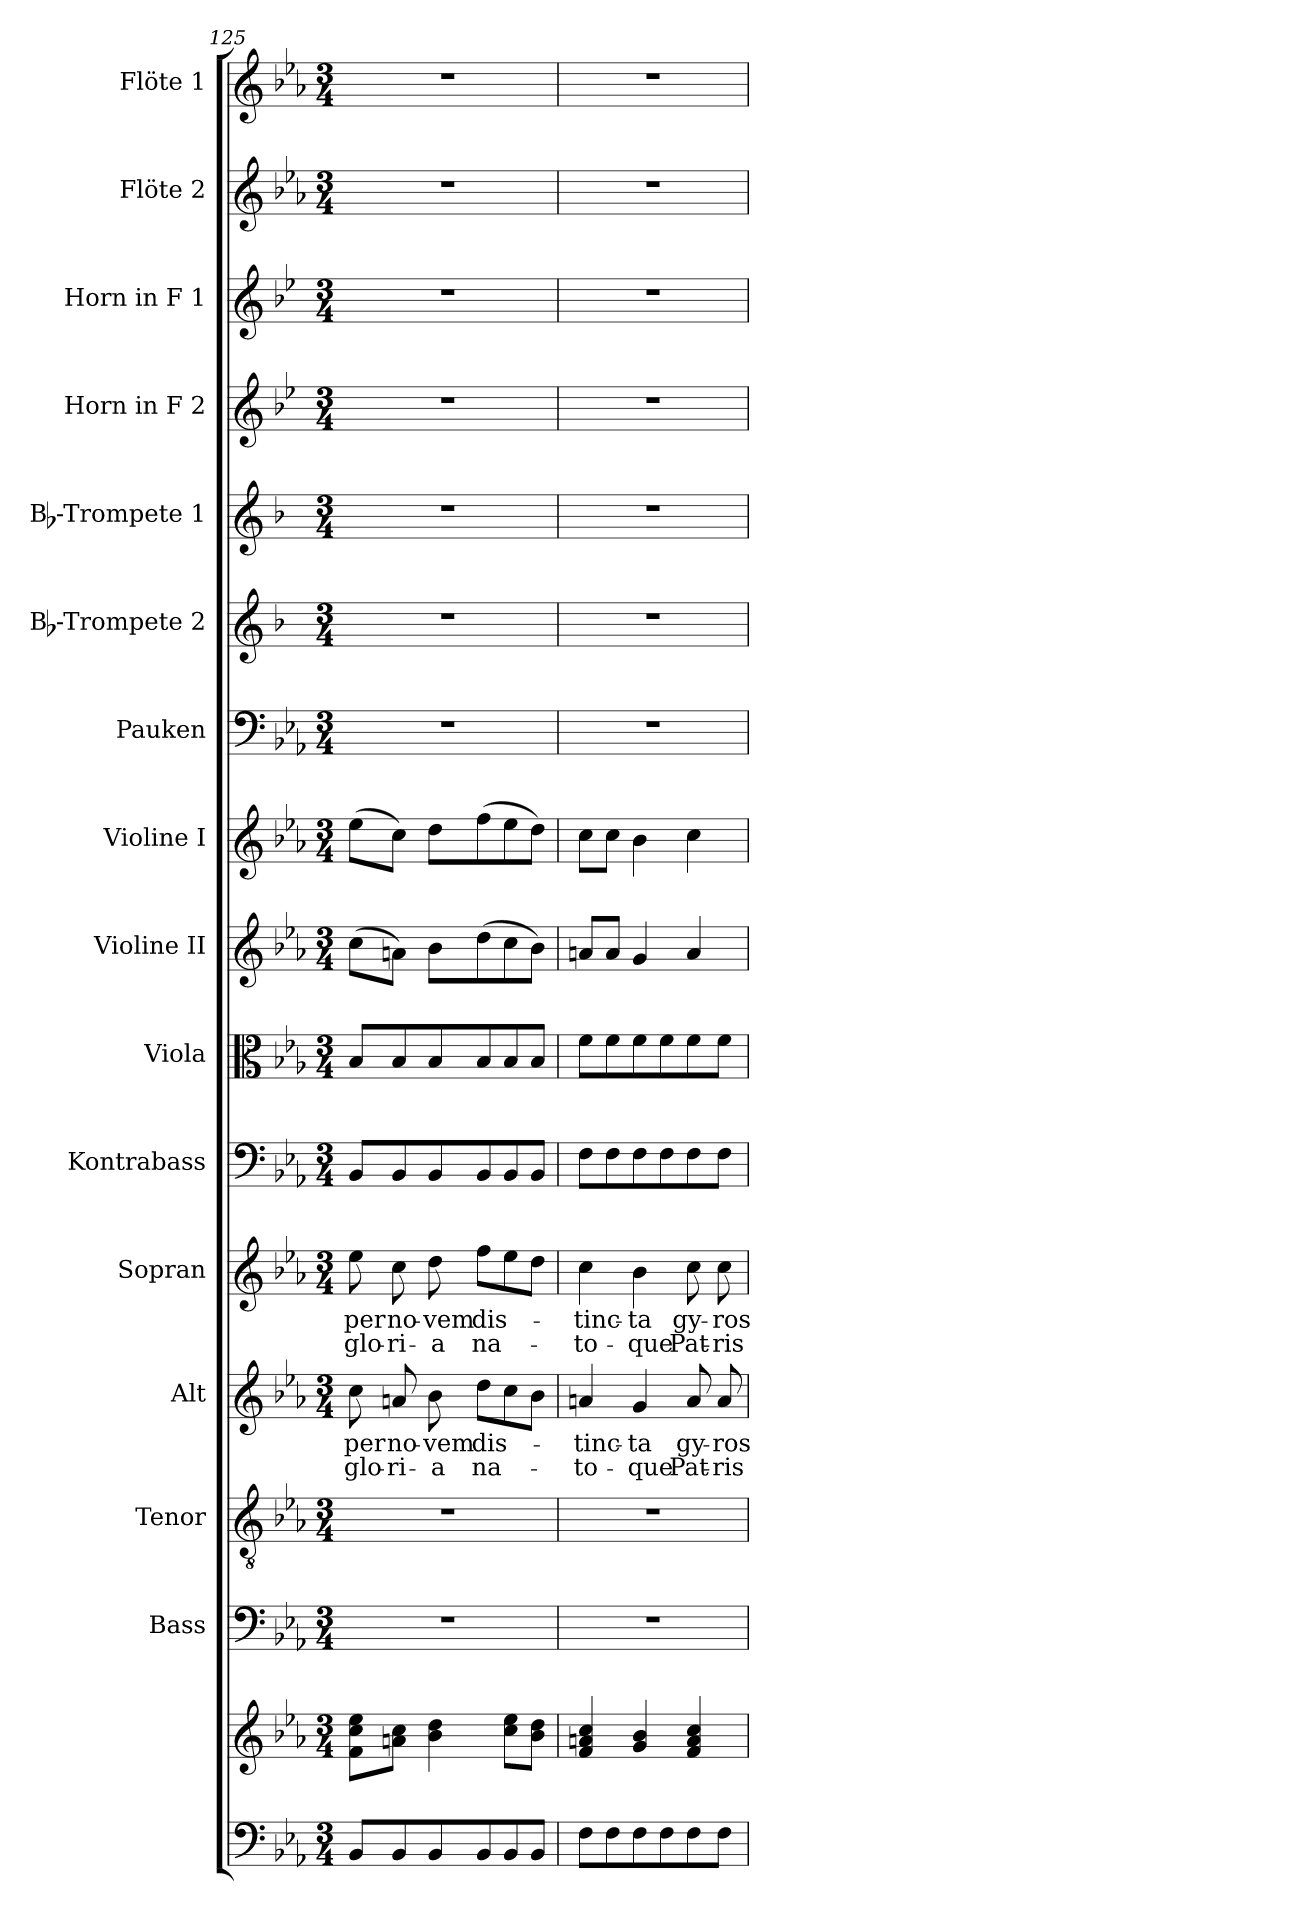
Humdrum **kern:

**kern	**kern	**kern	**kern	**kern	**text	**text	**kern	**text	**text	**kern	**kern	**kern	**kern	**kern	**kern	**kern	**kern	**kern	**kern	**kern
*part16	*part16	*part15	*part14	*part13	*part13	*part13	*part12	*part12	*part12	*part11	*part10	*part9	*part8	*part7	*part6	*part5	*part4	*part3	*part2	*part1
*staff17	*staff16	*staff15	*staff14	*staff13	*staff13	*staff13	*staff12	*staff12	*staff12	*staff11	*staff10	*staff9	*staff8	*staff7	*staff6	*staff5	*staff4	*staff3	*staff2	*staff1
*	*	*I"Bass	*I"Tenor	*I"Alt	*	*	*I"Sopran	*	*	*I"Kontrabass	*I"Viola	*I"Violine II	*I"Violine I	*I"Pauken	*I"Bb-Trompete 2	*I"Bb-Trompete 1	*I"Horn in F 2	*I"Horn in F 1	*I"Flöte 2	*I"Flöte 1
*	*	*I'B.	*I'T.	*I'A.	*	*	*I'S.	*	*	*I'Kb.	*I'Vla.	*I'Vl. II	*I'Vl. I	*I'Pk.	*I'Bb Trp. 2	*I'Bb Trp. 1	*	*	*I'Fl. 2	*I'Fl. 1
!!LO:PB:g=z
*clefF4	*clefG2	*clefF4	*clefGv2	*clefG2	*	*	*clefG2	*	*	*clefF4	*clefC3	*clefG2	*clefG2	*clefF4	*clefG2	*clefG2	*clefG2	*clefG2	*clefG2	*clefG2
*	*	*	*	*	*	*	*	*	*	*ITrd7c12	*	*	*	*	*ITrd1c2	*ITrd1c2	*ITrd4c7	*ITrd4c7	*	*
*k[b-e-a-]	*k[b-e-a-]	*k[b-e-a-]	*k[b-e-a-]	*k[b-e-a-]	*	*	*k[b-e-a-]	*	*	*k[b-e-a-]	*k[b-e-a-]	*k[b-e-a-]	*k[b-e-a-]	*k[b-e-a-]	*k[b-e-a-]	*k[b-e-a-]	*k[b-e-a-]	*k[b-e-a-]	*k[b-e-a-]	*k[b-e-a-]
*E-:	*E-:	*E-:	*E-:	*E-:	*	*	*E-:	*	*	*E-:	*E-:	*E-:	*E-:	*E-:	*E-:	*E-:	*E-:	*E-:	*E-:	*E-:
*M3/4	*M3/4	*M3/4	*M3/4	*M3/4	*	*	*M3/4	*	*	*M3/4	*M3/4	*M3/4	*M3/4	*M3/4	*M3/4	*M3/4	*M3/4	*M3/4	*M3/4	*M3/4
=125	=125	=125	=125	=125	=125	=125	=125	=125	=125	=125	=125	=125	=125	=125	=125	=125	=125	=125	=125	=125
!	!	!	!	!	!LO:LY:b	!LO:LY:b	!	!LO:LY:b	!LO:LY:b	!	!	!	!	!	!	!	!	!	!	!
8BB-/L	8f\ 8cc\ 8ee-\L	2.r	2.r	8cc\	per	glo-	8ee-\	per	glo-	8BBB-/L	8B-/L	(>8cc\L	(>8ee-\L	2.r	2.r	2.r	2.r	2.r	2.r	2.r
!	!	!	!	!	!LO:LY:b	!LO:LY:b	!	!LO:LY:b	!LO:LY:b	!	!	!	!	!	!	!	!	!	!	!
8BB-/	8an\ 8cc\J	.	.	8an/	no-	-ri-	8cc\	no-	-ri-	8BBB-/	8B-/	8an\J)	8cc\J)	.	.	.	.	.	.	.
!	!	!	!	!	!LO:LY:b	!LO:LY:b	!	!LO:LY:b	!LO:LY:b	!	!	!	!	!	!	!	!	!	!	!
8BB-/	4b-\ 4dd\	.	.	8b-\	-vem	-a	8dd\	-vem	-a	8BBB-/	8B-/	8b-\L	8dd\L	.	.	.	.	.	.	.
!	!	!	!	!	!LO:LY:b	!LO:LY:b	!	!LO:LY:b	!LO:LY:b	!	!	!	!	!	!	!	!	!	!	!
8BB-/	.	.	.	8dd\L	dis-	na-	8ff\L	dis-	na-	8BBB-/	8B-/	(>8dd\	(>8ff\	.	.	.	.	.	.	.
8BB-/	8cc\ 8ee-\L	.	.	8cc\	.	.	8ee-\	.	.	8BBB-/	8B-/	8cc\	8ee-\	.	.	.	.	.	.	.
8BB-/J	8b-\ 8dd\J	.	.	8b-\J	.	.	8dd\J	.	.	8BBB-/J	8B-/J	8b-\J)	8dd\J)	.	.	.	.	.	.	.
=126	=126	=126	=126	=126	=126	=126	=126	=126	=126	=126	=126	=126	=126	=126	=126	=126	=126	=126	=126	=126
!	!	!	!	!	!LO:LY:b	!LO:LY:b	!	!LO:LY:b	!LO:LY:b	!	!	!	!	!	!	!	!	!	!	!
8F\L	4f/ 4an/ 4cc/	2.r	2.r	4an/	-tinc-	-to-	4cc\	-tinc-	-to-	8FF\L	8f\L	8an/L	8cc\L	2.r	2.r	2.r	2.r	2.r	2.r	2.r
8F\	.	.	.	.	.	.	.	.	.	8FF\	8f\	8a/J	8cc\J	.	.	.	.	.	.	.
!	!	!	!	!	!LO:LY:b	!LO:LY:b	!	!LO:LY:b	!LO:LY:b	!	!	!	!	!	!	!	!	!	!	!
8F\	4g/ 4b-/	.	.	4g/	-ta	-que	4b-\	-ta	-que	8FF\	8f\	4g/	4b-\	.	.	.	.	.	.	.
8F\	.	.	.	.	.	.	.	.	.	8FF\	8f\	.	.	.	.	.	.	.	.	.
!	!	!	!	!	!LO:LY:b	!LO:LY:b	!	!LO:LY:b	!LO:LY:b	!	!	!	!	!	!	!	!	!	!	!
8F\	4f/ 4a/ 4cc/	.	.	8a/	gy-	Pat-	8cc\	gy-	Pat-	8FF\	8f\	4a/	4cc\	.	.	.	.	.	.	.
!	!	!	!	!	!LO:LY:b	!LO:LY:b	!	!LO:LY:b	!LO:LY:b	!	!	!	!	!	!	!	!	!	!	!
8F\J	.	.	.	8a/	-ros	-ris	8cc\	-ros	-ris	8FF\J	8f\J	.	.	.	.	.	.	.	.	.
=	=	=	=	=	=	=	=	=	=	=	=	=	=	=	=	=	=	=	=	=
*-	*-	*-	*-	*-	*-	*-	*-	*-	*-	*-	*-	*-	*-	*-	*-	*-	*-	*-	*-	*-
